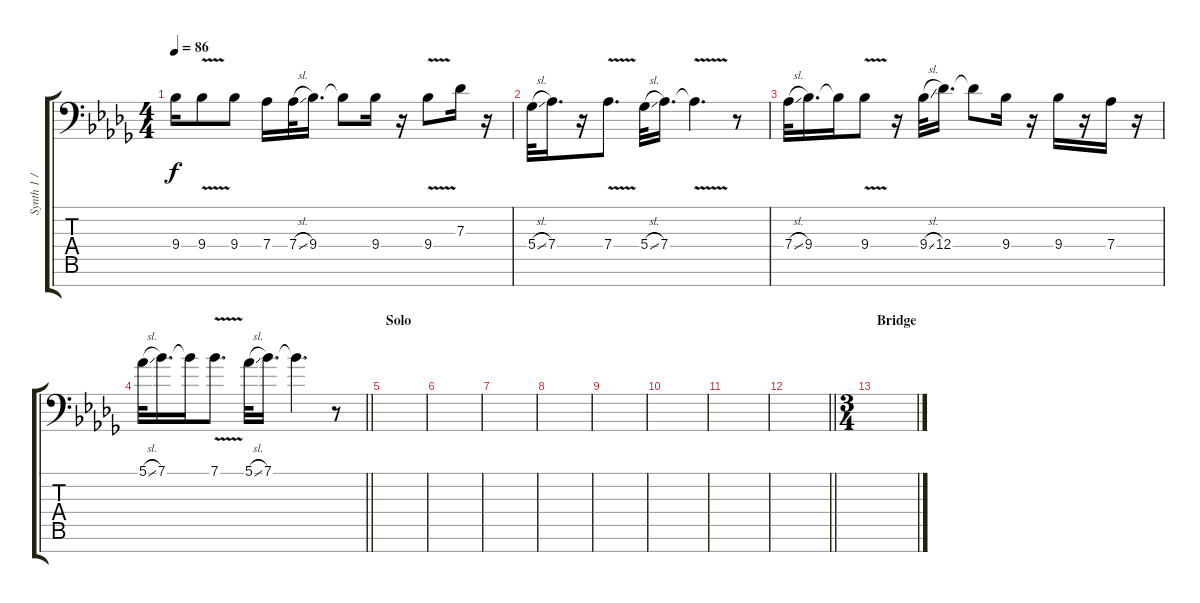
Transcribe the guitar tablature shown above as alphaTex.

\track ("Synth 1 / Backup Vocals" "Synth 1 / ") {instrument lead3calliope}
\staff {score tabs}
\tuning (Eb4 Bb3 Gb3 Db3 Ab2 Eb2 Ab1) {hide}
\ts (4 4)
\tempo 86
\clef f4
\ks bbminor
9.4.16{dy f} 9.4{v}.8 9.4.8 7.4.16 7.4{sl}.32 9.4.16{d} 9.4{t}.8 9.4.16 r.16 9.4{v}.8 7.3.16 r.16 |
5.4{sl}.32 7.4.16{d} r.16 7.4{v}.8{d} 5.4{sl}.32 7.4.16{d} 7.4{v t}.4{d} r.8 |
7.4{sl}.32 9.4.16{d} 9.4{t}.16 9.4{v}.8 r.16 9.4{sl}.32 12.4.16{d} 12.4{t}.8 9.4.16 r.16 9.4.16 r.16 7.4.16 r.16 |
\barLineRight lightlight
5.1{sl}.32 7.1.16{d} 7.1{t}.16 7.1{v}.8{d} 5.1{sl}.32 7.1.16{d} 7.1{t}.4{d} r.8 |
\section ("" "Solo")
|
|
|
|
|
|
|
\barLineRight lightlight
|
\ts (3 4)
\section ("" "Bridge")
